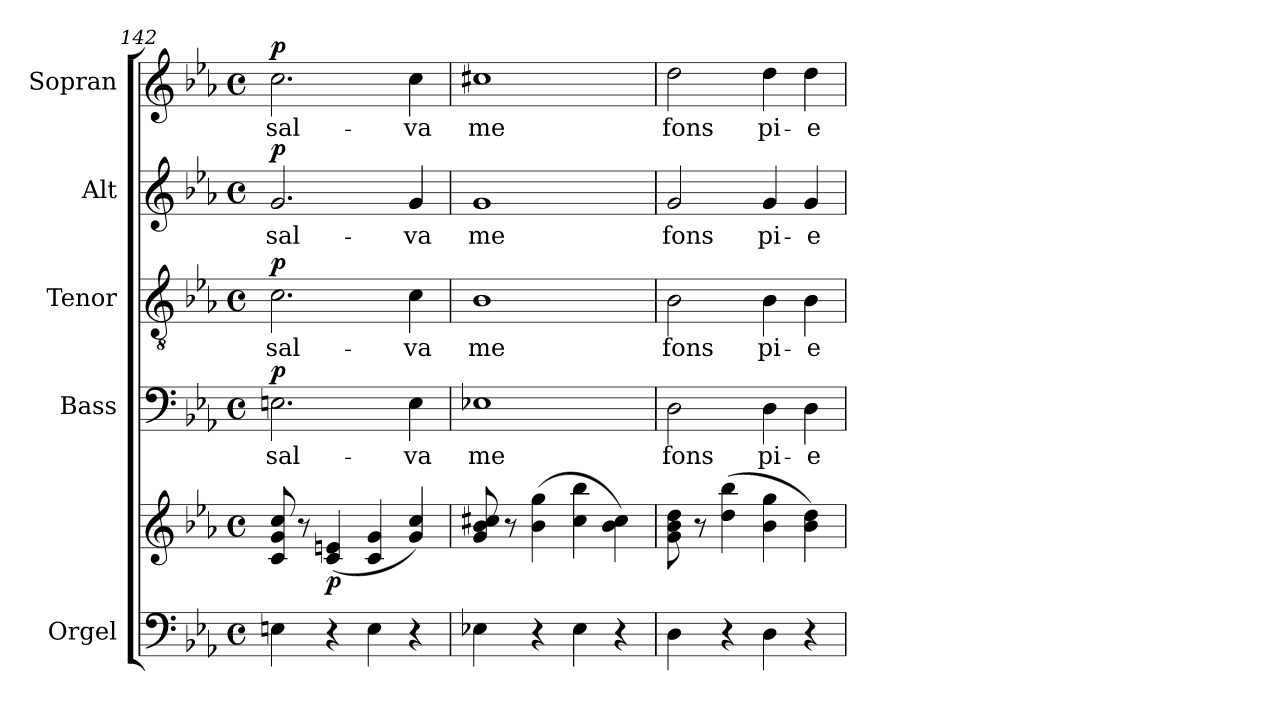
**kern	**kern	**dynam	**kern	**text	**dynam	**kern	**text	**dynam	**kern	**text	**dynam	**kern	**text	**dynam
*part5	*part5	*part5	*part4	*part4	*part4	*part3	*part3	*part3	*part2	*part2	*part2	*part1	*part1	*part1
*staff6	*staff5	*staff5/6	*staff4	*staff4	*staff4	*staff3	*staff3	*staff3	*staff2	*staff2	*staff2	*staff1	*staff1	*staff1
*I"Orgel	*	*	*I"Bass	*	*	*I"Tenor	*	*	*I"Alt	*	*	*I"Sopran	*	*
*I'Org.	*	*	*I'B.	*	*	*I'T.	*	*	*I'A.	*	*	*I'S.	*	*
*clefF4	*clefG2	*	*clefF4	*	*	*clefGv2	*	*	*clefG2	*	*	*clefG2	*	*
*k[b-e-a-]	*k[b-e-a-]	*	*k[b-e-a-]	*	*	*k[b-e-a-]	*	*	*k[b-e-a-]	*	*	*k[b-e-a-]	*	*
*E-:	*E-:	*	*E-:	*	*	*E-:	*	*	*E-:	*	*	*E-:	*	*
*M4/4	*M4/4	*	*M4/4	*	*	*M4/4	*	*	*M4/4	*	*	*M4/4	*	*
*met(c)	*met(c)	*	*met(c)	*	*	*met(c)	*	*	*met(c)	*	*	*met(c)	*	*
=142	=142	=142	=142	=142	=142	=142	=142	=142	=142	=142	=142	=142	=142	=142
!	!	!	!	!LO:LY:b	!LO:DY:a	!	!LO:LY:b	!LO:DY:a	!	!LO:LY:b	!LO:DY:a	!	!LO:LY:b	!LO:DY:a
4En\	8c/ 8g/ 8cc/	.	2.En\	sal-	p	2.c\	sal-	p	2.g/	sal-	p	2.cc\	sal-	p
.	8r	.	.	.	.	.	.	.	.	.	.	.	.	.
!	!	!LO:DY:b	!	!	!	!	!	!	!	!	!	!	!	!
4r	(4c/ 4en/	p	.	.	.	.	.	.	.	.	.	.	.	.
4E\	4c/ 4g/	.	.	.	.	.	.	.	.	.	.	.	.	.
!	!	!	!	!LO:LY:b	!	!	!LO:LY:b	!	!	!LO:LY:b	!	!	!LO:LY:b	!
4r	4g/ 4cc/)	.	4E\	-va	.	4c\	-va	.	4g/	-va	.	4cc\	-va	.
=143	=143	=143	=143	=143	=143	=143	=143	=143	=143	=143	=143	=143	=143	=143
!	!	!	!	!LO:LY:b	!	!	!LO:LY:b	!	!	!LO:LY:b	!	!	!LO:LY:b	!
4E-X\	8g/ 8b-/ 8cc#X/	.	1E-X	me	.	1B-	me	.	1g	me	.	1cc#X	me	.
.	8r	.	.	.	.	.	.	.	.	.	.	.	.	.
4r	(>4b-\ 4gg\	.	.	.	.	.	.	.	.	.	.	.	.	.
4E-\	4cc#\ 4bb-\	.	.	.	.	.	.	.	.	.	.	.	.	.
4r	4b-\ 4cc#\)	.	.	.	.	.	.	.	.	.	.	.	.	.
=144	=144	=144	=144	=144	=144	=144	=144	=144	=144	=144	=144	=144	=144	=144
!	!	!	!	!LO:LY:b	!	!	!LO:LY:b	!	!	!LO:LY:b	!	!	!LO:LY:b	!
4D\	8g\ 8b-\ 8dd\	.	2D\	fons	.	2B-\	fons	.	2g/	fons	.	2dd\	fons	.
.	8r	.	.	.	.	.	.	.	.	.	.	.	.	.
4r	(>4dd\ 4bb-\	.	.	.	.	.	.	.	.	.	.	.	.	.
!	!	!	!	!LO:LY:b	!	!	!LO:LY:b	!	!	!LO:LY:b	!	!	!LO:LY:b	!
4D\	4b-\ 4gg\	.	4D\	pi-	.	4B-\	pi-	.	4g/	pi-	.	4dd\	pi-	.
!	!	!	!	!LO:LY:b	!	!	!LO:LY:b	!	!	!LO:LY:b	!	!	!LO:LY:b	!
4r	4b-\ 4dd\)	.	4D\	-e-	.	4B-\	-e-	.	4g/	-e-	.	4dd\	-e-	.
=	=	=	=	=	=	=	=	=	=	=	=	=	=	=
*-	*-	*-	*-	*-	*-	*-	*-	*-	*-	*-	*-	*-	*-	*-
